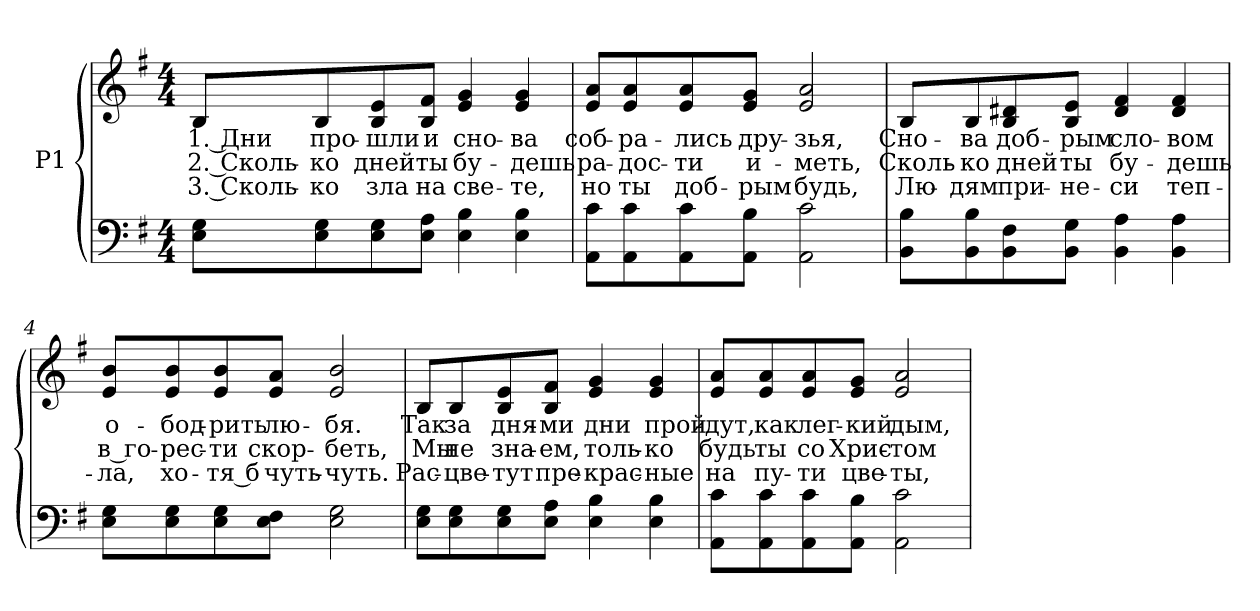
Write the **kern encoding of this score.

**kern	**kern	**text	**text	**text
*part1	*part1	*part1	*part1	*part1
*staff2	*staff1	*staff1	*staff1	*staff1
*I"P1	*	*	*	*
!!LO:PB:g=z
*clefF4	*clefG2	*	*	*
*k[f#]	*k[f#]	*	*	*
*G:	*G:	*	*	*
*M4/4	*M4/4	*	*	*
=1	=1	=1	=1	=1
!	!	!LO:LY:b:color=#000000	!LO:LY:b:color=#000000	!LO:LY:b:color=#000000
8Ei\ 8GiL	8Bi/L	1. Дни	2. Сколь-	3. Сколь-
!	!	!LO:LY:b:color=#000000	!LO:LY:b:color=#000000	!LO:LY:b:color=#000000
8Ei\ 8Gi	8Bi/	про-	-ко	-ко
!	!	!LO:LY:b:color=#000000	!LO:LY:b:color=#000000	!LO:LY:b:color=#000000
8Ei\ 8Gi	8Bi/ 8ei	-шли	дней	зла
!	!	!LO:LY:b:color=#000000	!LO:LY:b:color=#000000	!LO:LY:b:color=#000000
8Ei\ 8AiJ	8Bi/ 8f#iJ	и	ты	на
!	!	!LO:LY:b:color=#000000	!LO:LY:b:color=#000000	!LO:LY:b:color=#000000
4Ei\ 4Bi	4ei/ 4gi	сно-	бу-	све-
!	!	!LO:LY:b:color=#000000	!LO:LY:b:color=#000000	!LO:LY:b:color=#000000
4Ei\ 4Bi	4ei/ 4gi	-ва	-дешь	-те,
=2	=2	=2	=2	=2
!	!	!LO:LY:b:color=#000000	!LO:LY:b:color=#000000	!LO:LY:b:color=#000000
8AAi\ 8ciL	8ei/ 8aiL	соб-	ра-	но
!	!	!LO:LY:b:color=#000000	!LO:LY:b:color=#000000	!LO:LY:b:color=#000000
8AAi\ 8ci	8ei/ 8ai	-ра-	-дос-	ты
!	!	!LO:LY:b:color=#000000	!LO:LY:b:color=#000000	!LO:LY:b:color=#000000
8AAi\ 8ci	8ei/ 8ai	-лись	-ти	доб-
!	!	!LO:LY:b:color=#000000	!LO:LY:b:color=#000000	!LO:LY:b:color=#000000
8AAi\ 8BiJ	8ei/ 8giJ	дру-	и-	-рым
!	!	!LO:LY:b:color=#000000	!LO:LY:b:color=#000000	!LO:LY:b:color=#000000
2AAi\ 2ci	2ei/ 2ai	-зья,	-меть,	будь,
!!LO:LB:g=z
=3	=3	=3	=3	=3
!	!	!LO:LY:b:color=#000000	!LO:LY:b:color=#000000	!LO:LY:b:color=#000000
8BBi\ 8BiL	8Bi/L	Сно-	Сколь-	Лю-
!	!	!LO:LY:b:color=#000000	!LO:LY:b:color=#000000	!LO:LY:b:color=#000000
8BBi\ 8Bi	8Bi/	-ва	-ко	-дям
!	!	!LO:LY:b:color=#000000	!LO:LY:b:color=#000000	!LO:LY:b:color=#000000
8BBi\ 8F#i	8Bi/ 8d#Xi	доб-	дней	при-
!	!	!LO:LY:b:color=#000000	!LO:LY:b:color=#000000	!LO:LY:b:color=#000000
8BBi\ 8GiJ	8Bi/ 8eiJ	-рым	ты	-не-
!	!	!LO:LY:b:color=#000000	!LO:LY:b:color=#000000	!LO:LY:b:color=#000000
4BBi\ 4Ai	4d#i/ 4f#i	сло-	бу-	-си
!	!	!LO:LY:b:color=#000000	!LO:LY:b:color=#000000	!LO:LY:b:color=#000000
4BBi\ 4Ai	4d#i/ 4f#i	-вом	-дешь	теп-
=4	=4	=4	=4	=4
!	!	!LO:LY:b:color=#000000	!LO:LY:b:color=#000000	!LO:LY:b:color=#000000
8Ei\ 8GiL	8ei/ 8biL	о-	в го-	-ла,
!	!	!LO:LY:b:color=#000000	!LO:LY:b:color=#000000	!LO:LY:b:color=#000000
8Ei\ 8Gi	8ei/ 8bi	-бод-	-рес-	хо-
!	!	!LO:LY:b:color=#000000	!LO:LY:b:color=#000000	!LO:LY:b:color=#000000
8Ei\ 8Gi	8ei/ 8bi	-рить	-ти	-тя б
!	!	!LO:LY:b:color=#000000	!LO:LY:b:color=#000000	!LO:LY:b:color=#000000
8Ei\ 8F#iJ	8ei/ 8aiJ	лю-	скор-	чуть-
!	!	!LO:LY:b:color=#000000	!LO:LY:b:color=#000000	!LO:LY:b:color=#000000
2Ei\ 2Gi	2ei/ 2bi	-бя.	-беть,	-чуть.
!!LO:LB:g=z
=5	=5	=5	=5	=5
!	!	!LO:LY:b:color=#000000	!LO:LY:b:color=#000000	!LO:LY:b:color=#000000
8Ei\ 8GiL	8Bi/L	Так	Мы	Рас-
!	!	!LO:LY:b:color=#000000	!LO:LY:b:color=#000000	!LO:LY:b:color=#000000
8Ei\ 8Gi	8Bi/	за	не	-цве-
!	!	!LO:LY:b:color=#000000	!LO:LY:b:color=#000000	!LO:LY:b:color=#000000
8Ei\ 8Gi	8Bi/ 8ei	дня-	зна-	-тут
!	!	!LO:LY:b:color=#000000	!LO:LY:b:color=#000000	!LO:LY:b:color=#000000
8Ei\ 8AiJ	8Bi/ 8f#iJ	-ми	-ем,	пре-
!	!	!LO:LY:b:color=#000000	!LO:LY:b:color=#000000	!LO:LY:b:color=#000000
4Ei\ 4Bi	4ei/ 4gi	дни	толь-	-крас-
!	!	!LO:LY:b:color=#000000	!LO:LY:b:color=#000000	!LO:LY:b:color=#000000
4Ei\ 4Bi	4ei/ 4gi	прой-	-ко	-ные
=6	=6	=6	=6	=6
!	!	!LO:LY:b:color=#000000	!LO:LY:b:color=#000000	!LO:LY:b:color=#000000
8AAi\ 8ciL	8ei/ 8aiL	-дут,	будь	на
!	!	!LO:LY:b:color=#000000	!LO:LY:b:color=#000000	!LO:LY:b:color=#000000
8AAi\ 8ci	8ei/ 8ai	как	ты	пу-
!	!	!LO:LY:b:color=#000000	!LO:LY:b:color=#000000	!LO:LY:b:color=#000000
8AAi\ 8ci	8ei/ 8ai	лег-	со	-ти
!	!	!LO:LY:b:color=#000000	!LO:LY:b:color=#000000	!LO:LY:b:color=#000000
8AAi\ 8BiJ	8ei/ 8giJ	-кий	Хрис-	цве-
!	!	!LO:LY:b:color=#000000	!LO:LY:b:color=#000000	!LO:LY:b:color=#000000
2AAi\ 2ci	2ei/ 2ai	дым,	-том	-ты,
=	=	=	=	=
*-	*-	*-	*-	*-
